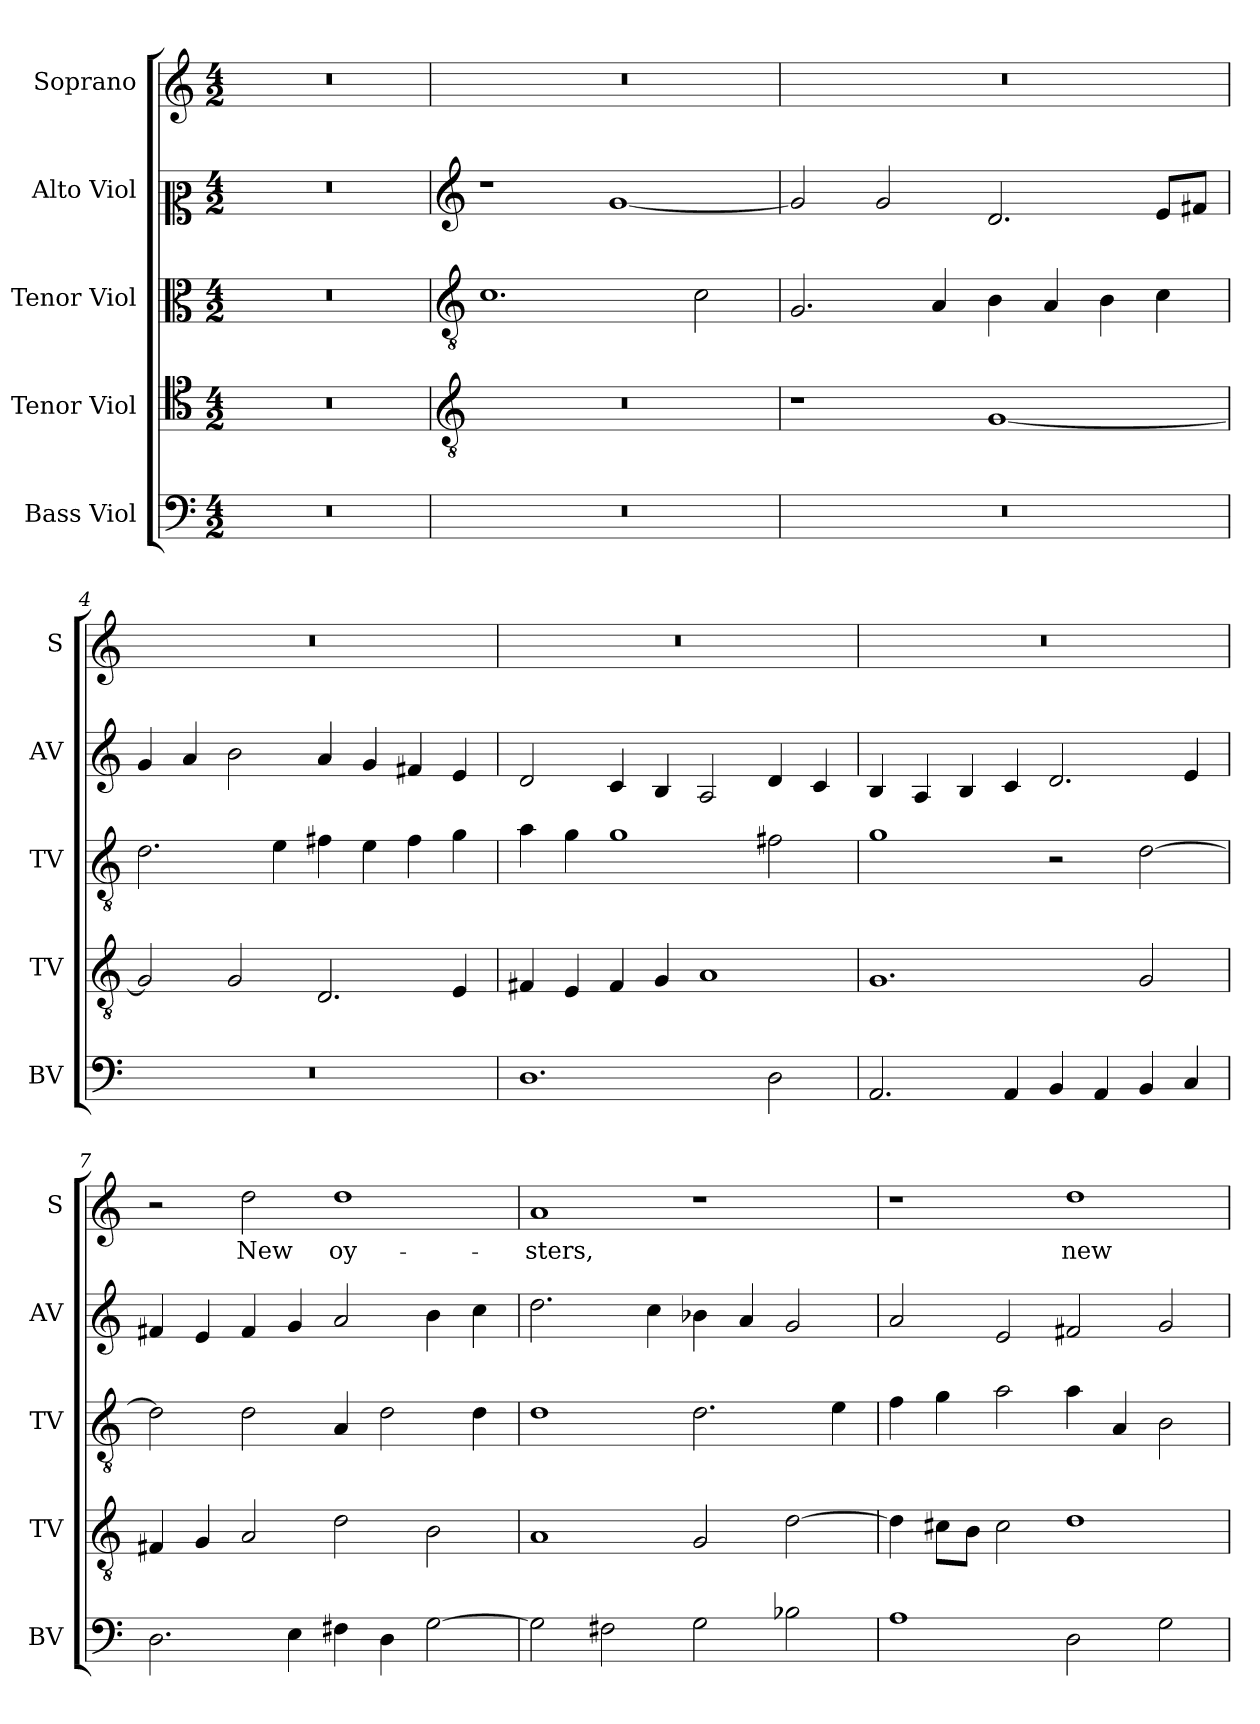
**kern	**kern	**kern	**kern	**kern	**text
*part5	*part4	*part3	*part2	*part1	*part1
*staff5	*staff4	*staff3	*staff2	*staff1	*staff1
*I"Bass Viol	*I"Tenor Viol	*I"Tenor Viol	*I"Alto Viol	*I"Soprano	*
*I'BV	*I'TV	*I'TV	*I'AV	*I'S	*
*clefF4	*clefC4	*clefC3	*clefC2	*clefG2	*
*ITrd7c12	*ITrd7c12	*ITrd7c12	*ITrd7c12	*	*
*k[]	*k[]	*k[]	*k[]	*k[]	*
*C:	*C:	*C:	*C:	*C:	*
*M4/2	*M4/2	*M4/2	*M4/2	*M4/2	*
=1	=1	=1	=1	=1	=1
0r	0r	0r	0r	0r	.
=2	=2	=2	=2	=2	=2
*	*clefGv2	*clefGv2	*clefG2	*	*
0r	0r	1.C	1r	0r	.
.	.	.	[1G	.	.
.	.	2C\	.	.	.
=3	=3	=3	=3	=3	=3
0r	1r	2.GG/	2G/]	0r	.
.	.	.	2G/	.	.
.	.	4AA/	.	.	.
.	[1GG	4BB\	2.D/	.	.
.	.	4AA/	.	.	.
.	.	4BB\	.	.	.
.	.	4C\	8E/L	.	.
.	.	.	8F#X/J	.	.
=4	=4	=4	=4	=4	=4
0r	2GG/]	2.D\	4G/	0r	.
.	.	.	4A/	.	.
.	2GG/	.	2B\	.	.
.	.	4E\	.	.	.
.	2.DD/	4F#X\	4A/	.	.
.	.	4E\	4G/	.	.
.	.	4F#\	4F#X/	.	.
.	4EE/	4G\	4E/	.	.
!!LO:LB:g=z
=5	=5	=5	=5	=5	=5
1.DD	4FF#X/	4A\	2D/	0r	.
.	4EE/	4G\	.	.	.
.	4FF#/	1G	4C/	.	.
.	4GG/	.	4BB/	.	.
.	1AA	.	2AA/	.	.
2DD\	.	2F#X\	4D/	.	.
.	.	.	4C/	.	.
=6	=6	=6	=6	=6	=6
2.AAA/	1.GG	1G	4BB/	0r	.
.	.	.	4AA/	.	.
.	.	.	4BB/	.	.
4AAA/	.	.	4C/	.	.
4BBB/	.	2r	2.D/	.	.
4AAA/	.	.	.	.	.
4BBB/	2GG/	[2D\	.	.	.
4CC/	.	.	4E/	.	.
=7	=7	=7	=7	=7	=7
2.DD\	4FF#X/	2D\]	4F#X/	2r	.
.	4GG/	.	4E/	.	.
!	!	!	!	!	!LO:LY:b
.	2AA/	2D\	4F#/	2dd\	New
4EE\	.	.	4G/	.	.
!	!	!	!	!	!LO:LY:b
4FF#X\	2D\	4AA/	2A/	1dd	oy-
4DD\	.	2D\	.	.	.
[2GG\	2BB\	.	4B\	.	.
.	.	4D\	4c\	.	.
!!LO:PB:g=z
=8	=8	=8	=8	=8	=8
!	!	!	!	!	!LO:LY:b
2GG\]	1AA	1D	2.d\	1a	-sters,
2FF#X\	.	.	.	.	.
.	.	.	4c\	.	.
2GG\	2GG/	2.D\	4B-X\	1r	.
.	.	.	4A/	.	.
2BB-X\	[2D\	.	2G/	.	.
.	.	4E\	.	.	.
=9	=9	=9	=9	=9	=9
1AA	4D\]	4F\	2A/	1r	.
.	8C#X\L	4G\	.	.	.
.	8BB\J	.	.	.	.
.	2C#\	2A\	2E/	.	.
!	!	!	!	!	!LO:LY:b
2DD\	1D	4A\	2F#X/	1dd	new
.	.	4AA/	.	.	.
2GG\	.	2BB\	2G/	.	.
=	=	=	=	=	=
*-	*-	*-	*-	*-	*-
